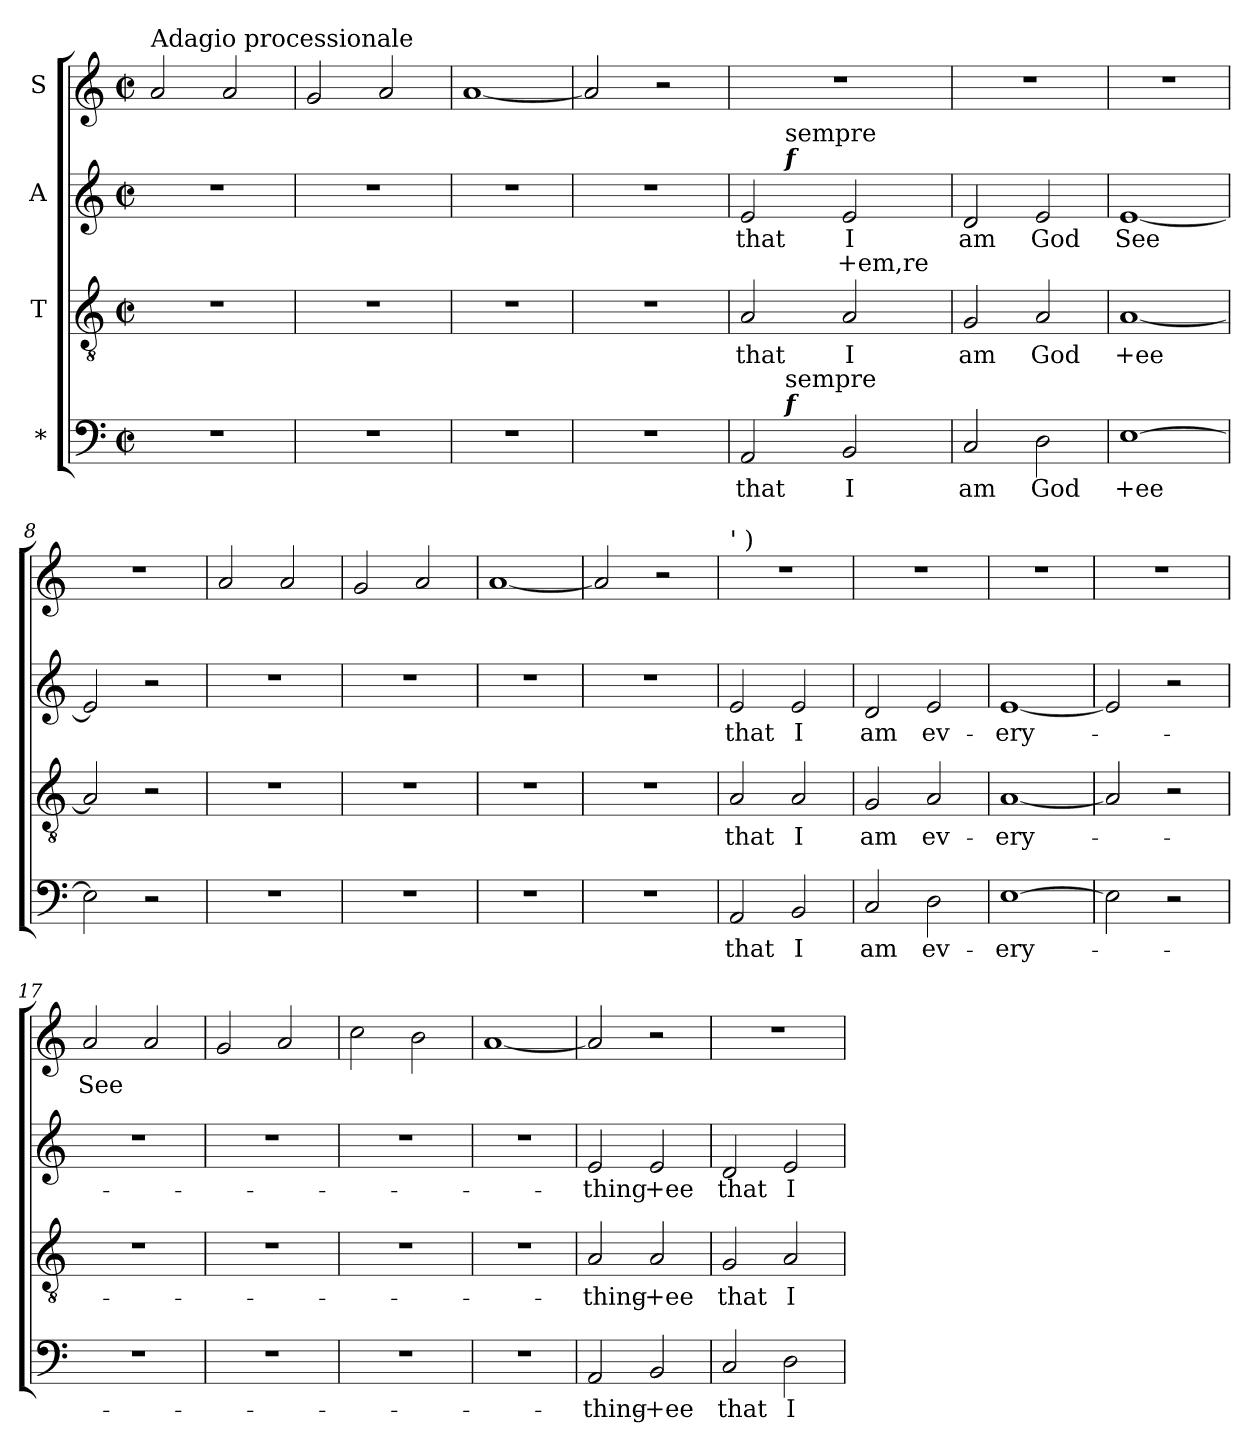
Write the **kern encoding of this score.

**kern	**text	**kern	**text	**kern	**text	**text	**kern	**text
*part4	*part4	*part3	*part3	*part2	*part2	*part2	*part1	*part1
*staff4	*staff4	*staff3	*staff3	*staff2	*staff2	*staff2	*staff1	*staff1
*I"*	*	*I"T	*	*I"A	*	*	*I"S	*
*clefF4	*	*clefGv2	*	*clefG2	*	*	*clefG2	*
*k[]	*	*k[]	*	*k[]	*	*	*k[]	*
*C:	*	*C:	*	*C:	*	*	*C:	*
*M2/2	*	*M2/2	*	*M2/2	*	*	*M2/2	*
*met(c|)	*	*met(c|)	*	*met(c|)	*	*	*met(c|)	*
=1	=1	=1	=1	=1	=1	=1	=1	=1
!	!	!	!	!	!	!	!LO:TX:a:t=Adagio processionale	!
1r	.	1r	.	1r	.	.	2a/	.
.	.	.	.	.	.	.	2a/	.
=2	=2	=2	=2	=2	=2	=2	=2	=2
1r	.	1r	.	1r	.	.	2g/	.
.	.	.	.	.	.	.	2a/	.
=3	=3	=3	=3	=3	=3	=3	=3	=3
1r	.	1r	.	1r	.	.	[<1a	.
=4	=4	=4	=4	=4	=4	=4	=4	=4
1r	.	1r	.	1r	.	.	2a/]	.
.	.	.	.	.	.	.	2r	.
=5	=5	=5	=5	=5	=5	=5	=5	=5
!	!LO:LY:b	!	!LO:LY:b	!	!LO:LY:b	!LO:LY:b	!	!
*^	*	*	*	*^	*	*	*	*
2AA/	8ryy	that	2A/	that	2e/	8ryy	that	.	1r	.
.	32ryy	.	.	.	.	32ryy	.	.	.	.
!	!	!	!	!	!	!LO:TX:a:Bi:t=f	!	!	!	!
!	!	!	!	!	!	!LO:TX:a:t=sempre	!	!	!	!
!	!LO:TX:a:Bi:t=f	!	!	!	!	!	!	!	!	!
!	!LO:TX:a:t=sempre	!	!	!	!	!	!	!	!	!
.	2ryy	.	.	.	.	2ryy	.	.	.	.
!	!	!LO:LY:b	!	!LO:LY:b	!	!	!LO:LY:b	!LO:LY:b	!	!
2BB/	.	I	2A/	I	2e/	.	I	+em,re	.	.
.	4ryy	.	.	.	.	4ryy	.	.	.	.
.	16.ryy	.	.	.	.	16.ryy	.	.	.	.
=6	=6	=6	=6	=6	=6	=6	=6	=6	=6	=6
!	!	!LO:LY:b	!	!LO:LY:b	!	!	!LO:LY:b	!	!	!
*v	*v	*	*	*	*v	*v	*	*	*	*
2C/	am	2G/	am	2d/	am	.	1r	.
!	!LO:LY:b	!	!LO:LY:b	!	!LO:LY:b	!	!	!
2D\	God	2A/	God	2e/	God	.	.	.
=7	=7	=7	=7	=7	=7	=7	=7	=7
!	!LO:LY:b	!	!LO:LY:b	!	!LO:LY:b	!	!	!
[>1E	+ee	[<1A	+ee	[<1e	See	.	1r	.
=8	=8	=8	=8	=8	=8	=8	=8	=8
2E\]	.	2A/]	.	2e/]	.	.	1r	.
2r	.	2r	.	2r	.	.	.	.
=9	=9	=9	=9	=9	=9	=9	=9	=9
1r	.	1r	.	1r	.	.	2a/	.
.	.	.	.	.	.	.	2a/	.
=10	=10	=10	=10	=10	=10	=10	=10	=10
1r	.	1r	.	1r	.	.	2g/	.
.	.	.	.	.	.	.	2a/	.
=11	=11	=11	=11	=11	=11	=11	=11	=11
1r	.	1r	.	1r	.	.	[<1a	.
=12	=12	=12	=12	=12	=12	=12	=12	=12
1r	.	1r	.	1r	.	.	2a/]	.
.	.	.	.	.	.	.	2r	.
!!LO:LB:g=z
=13	=13	=13	=13	=13	=13	=13	=13	=13
!	!	!	!	!	!	!	!LO:TX:a:t=' )	!
!	!LO:LY:b	!	!LO:LY:b	!	!LO:LY:b	!	!	!
2AA/	that	2A/	that	2e/	that	.	1r	.
!	!LO:LY:b	!	!LO:LY:b	!	!LO:LY:b	!	!	!
2BB/	I	2A/	I	2e/	I	.	.	.
=14	=14	=14	=14	=14	=14	=14	=14	=14
!	!LO:LY:b	!	!LO:LY:b	!	!LO:LY:b	!	!	!
2C/	am	2G/	am	2d/	am	.	1r	.
!	!LO:LY:b	!	!LO:LY:b	!	!LO:LY:b	!	!	!
2D\	ev-	2A/	ev-	2e/	ev-	.	.	.
=15	=15	=15	=15	=15	=15	=15	=15	=15
!	!LO:LY:b	!	!LO:LY:b	!	!LO:LY:b	!	!	!
[>1E	-ery-	[<1A	-ery-	[<1e	-ery-	.	1r	.
=16	=16	=16	=16	=16	=16	=16	=16	=16
2E\]	.	2A/]	.	2e/]	.	.	1r	.
2r	.	2r	.	2r	.	.	.	.
=17	=17	=17	=17	=17	=17	=17	=17	=17
!	!	!	!	!	!	!	!	!LO:LY:b
1r	.	1r	.	1r	.	.	2a/	See
.	.	.	.	.	.	.	2a/	.
=18	=18	=18	=18	=18	=18	=18	=18	=18
1r	.	1r	.	1r	.	.	2g/	.
.	.	.	.	.	.	.	2a/	.
=19	=19	=19	=19	=19	=19	=19	=19	=19
1r	.	1r	.	1r	.	.	2cc\	.
.	.	.	.	.	.	.	2b\	.
=20	=20	=20	=20	=20	=20	=20	=20	=20
1r	.	1r	.	1r	.	.	[<1a	.
=21	=21	=21	=21	=21	=21	=21	=21	=21
!	!LO:LY:b	!	!LO:LY:b	!	!LO:LY:b	!	!	!
2AA/	-thing-	2A/	-thing-	2e/	-thing	.	2a/]	.
!	!LO:LY:b	!	!LO:LY:b	!	!LO:LY:b	!	!	!
2BB/	-+ee	2A/	-+ee	2e/	+ee	.	2r	.
=22	=22	=22	=22	=22	=22	=22	=22	=22
!	!LO:LY:b	!	!LO:LY:b	!	!LO:LY:b	!	!	!
2C/	that	2G/	that	2d/	that	.	1r	.
!	!LO:LY:b	!	!LO:LY:b	!	!LO:LY:b	!	!	!
2D\	I	2A/	I	2e/	I	.	.	.
=	=	=	=	=	=	=	=	=
*-	*-	*-	*-	*-	*-	*-	*-	*-
